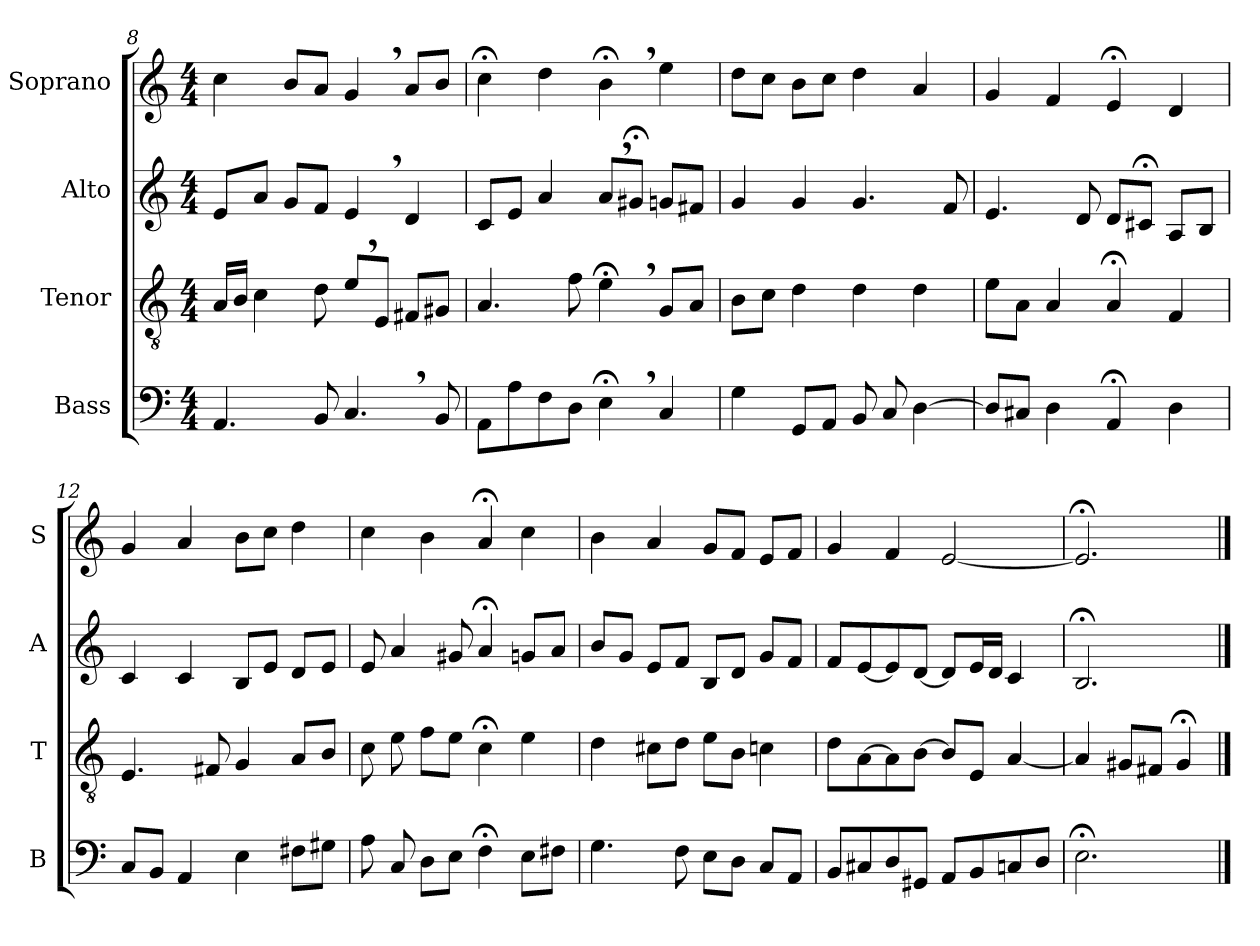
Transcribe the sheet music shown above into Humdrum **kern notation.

**kern	**kern	**kern	**kern
*part4	*part3	*part2	*part1
*staff4	*staff3	*staff2	*staff1
*I"Bass	*I"Tenor	*I"Alto	*I"Soprano
*I'B	*I'T	*I'A	*I'S
*clefF4	*clefGv2	*clefG2	*clefG2
*k[]	*k[]	*k[]	*k[]
*M4/4	*M4/4	*M4/4	*M4/4
=8	=8	=8	=8
4.AA/	16A/LL	8e/L	4cc\
.	16B/JJ	.	.
.	4c\	8a/J	.
.	.	8g/L	8b/L
8BB/	8d\	8f/J	8a/J
4.C,/	8e,/L	4e,/	4g,/
.	8E/J	.	.
.	8F#X/L	4d/	8a/L
8BB/	8G#X/J	.	8b/J
=9	=9	=9	=9
8AA\L	4.A/	8c/L	4cc;<\
8A\	.	8e/J	.
8F\	.	4a/	4dd\
8D\J	8f\	.	.
4E;<,\	4e;<,\	8a,/L	4b;<,\
.	.	8g#X;</J	.
4C/	8G/L	8gn/L	4ee\
.	8A/J	8f#X/J	.
=10	=10	=10	=10
4G\	8B\L	4g/	8dd\L
.	8c\J	.	8cc\J
8GG/L	4d\	4g/	8b\L
8AA/J	.	.	8cc\J
8BB/	4d\	4.g/	4dd\
8C/	.	.	.
[4D\	4d\	.	4a/
.	.	8f/	.
=11	=11	=11	=11
8D/L]	8e\L	4.e/	4g/
8C#X/J	8A\J	.	.
4D\	4A/	.	4f/
.	.	8d/	.
4AA;</	4A;</	8d/L	4e;<:/
.	.	8c#X;</J	.
4D\	4F/	8A/L	4d/
.	.	8B/J	.
=12	=12	=12	=12
8C/L	4.E/	4c/	4g/
8BB/J	.	.	.
4AA/	.	4c/	4a/
.	8F#X/	.	.
4E\	4G/	8B/L	8b\L
.	.	8e/J	8cc\J
8F#X\L	8A/L	8d/L	4dd\
8G#X\J	8B/J	8e/J	.
=13	=13	=13	=13
8A\	8c\	8e/	4cc\
8C/	8e\	4a/	.
8D\L	8f\L	.	4b\
8E\J	8e\J	8g#X/	.
4F;<\	4c;<\	4a;</	4a;</
8E\L	4e\	8gn/L	4cc\
8F#X\J	.	8a/J	.
=14	=14	=14	=14
4.G\	4d\	8b/L	4b\
.	.	8g/J	.
.	8c#X\L	8e/L	4a/
8F\	8d\J	8f/J	.
8E\L	8e\L	8B/L	8g/L
8D\J	8B\J	8d/J	8f/J
8C/L	4cn\	8g/L	8e/L
8AA/J	.	8f/J	8f/J
=15	=15	=15	=15
8BB/L	8d\L	8f/L	4g/
8C#X/	[8A\	[8e/	.
8D/	8A\]	8e/]	4f/
8GG#X/J	[8B\J	[8d/J	.
8AA/L	8B/L]	8d/L]	[2e/
8BB/	8E/J	16e/L	.
.	.	16d/JJ	.
8Cn/	[4A/	4c/	.
8D/J	.	.	.
=16	=16	=16	=16
2.E;<\	4A/]	2.B;</	2.e;</]
.	8G#X/L	.	.
.	8F#X/J	.	.
.	4G#;</	.	.
==	==	==	==
*-	*-	*-	*-
